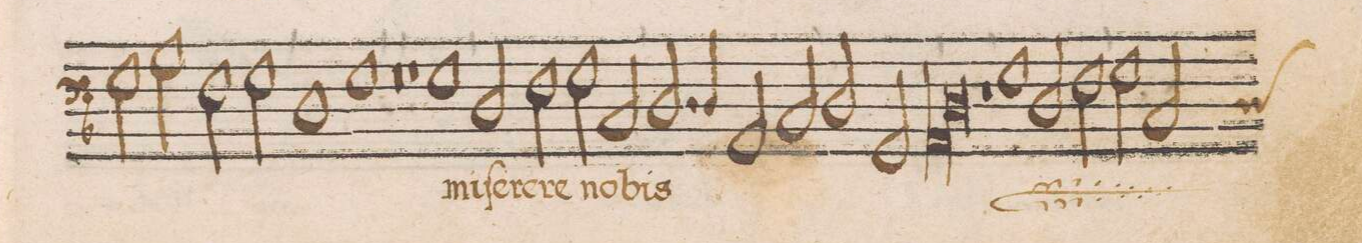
**kern	**text
*I"BASSVS	*
*clefF4	*
*k[b-]	*
*met(C)	*
*M2/1	*
2G\	.
2B-\	.
2F\	.
2G\	.
=42	=42
1D	.
1G	.
=43	=43
0r	.
=44	=44
1r	.
1G	mi-
=45	=45
2D/	-ſe-
2F\	-re-
2G\	-re
2C/	no-
=46	=46
2.D/	-bis
4D/	.
2AA/	.
2C/	.
=47	=47
2D/	.
2GG/	.
*lig	*
1AA	.
=48	=48
1D	.
*Xlig	*ij
1r	.
=49	=49
1G	mi-
2D/	-ſe-
2F\	-re-
=50	=50
2G\	-re
*custos:D	*
2C/	no-
*-	*-
